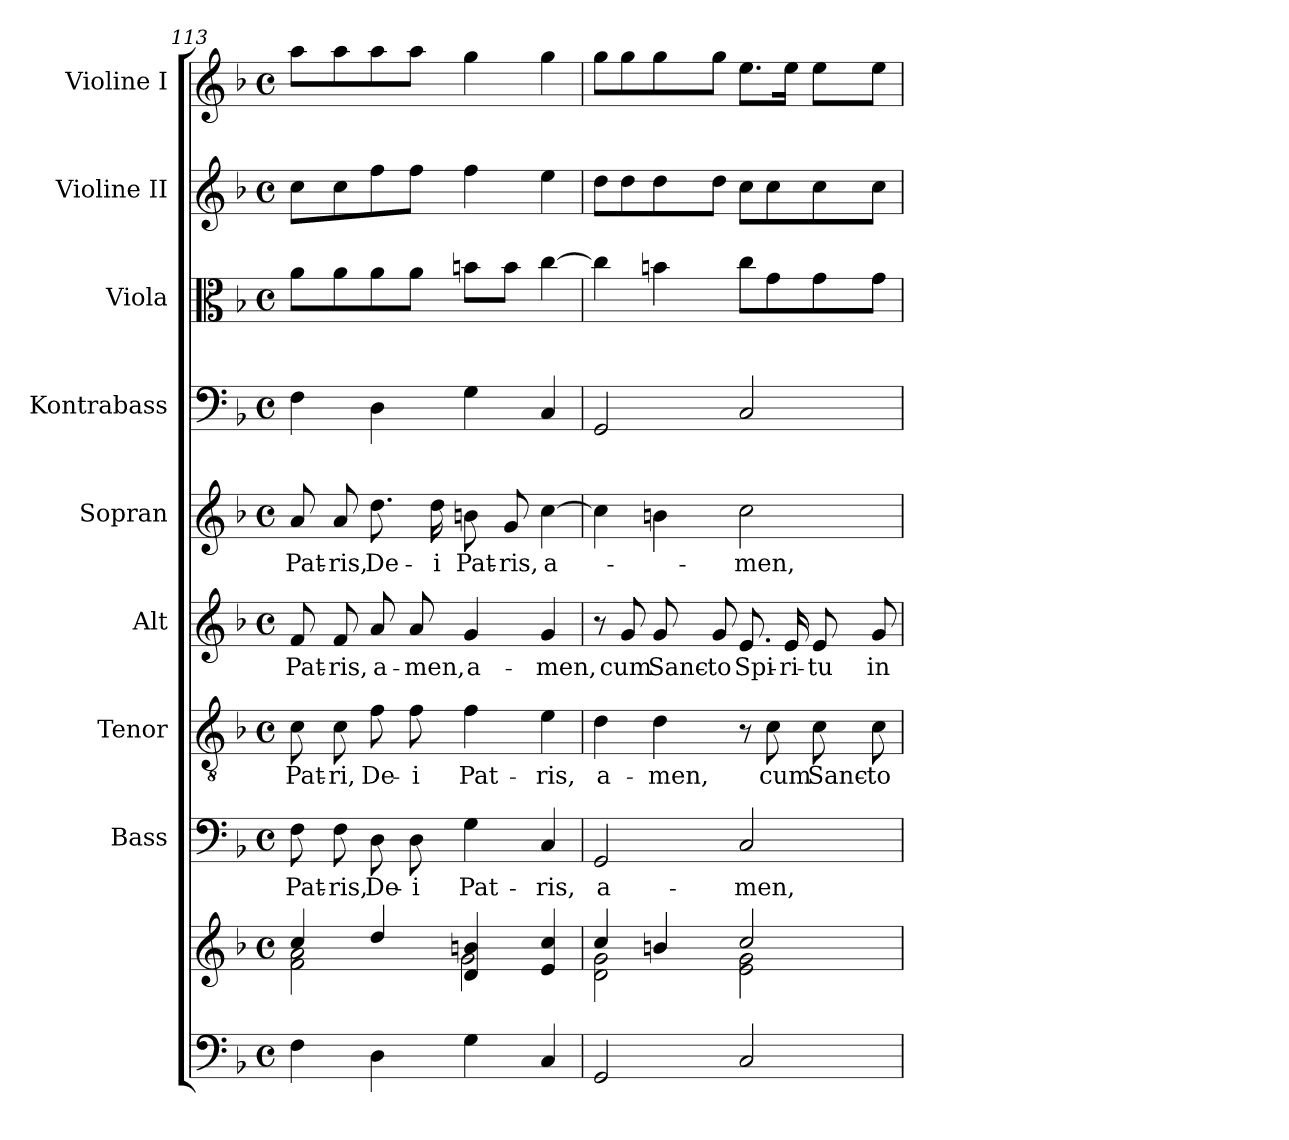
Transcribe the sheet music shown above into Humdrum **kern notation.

**kern	**kern	**kern	**text	**kern	**text	**kern	**text	**kern	**text	**kern	**kern	**kern	**kern
*part9	*part9	*part8	*part8	*part7	*part7	*part6	*part6	*part5	*part5	*part4	*part3	*part2	*part1
*staff10	*staff9	*staff8	*staff8	*staff7	*staff7	*staff6	*staff6	*staff5	*staff5	*staff4	*staff3	*staff2	*staff1
*	*	*I"Bass	*	*I"Tenor	*	*I"Alt	*	*I"Sopran	*	*I"Kontrabass	*I"Viola	*I"Violine II	*I"Violine I
*	*	*I'B.	*	*I'T.	*	*I'A.	*	*I'S.	*	*I'Kb.	*I'Vla.	*I'Vl. II	*I'Vl. I
*clefF4	*clefG2	*clefF4	*	*clefGv2	*	*clefG2	*	*clefG2	*	*clefF4	*clefC3	*clefG2	*clefG2
*	*	*	*	*	*	*	*	*	*	*ITrd7c12	*	*	*
*k[b-]	*k[b-]	*k[b-]	*	*k[b-]	*	*k[b-]	*	*k[b-]	*	*k[b-]	*k[b-]	*k[b-]	*k[b-]
*F:	*F:	*F:	*	*F:	*	*F:	*	*F:	*	*F:	*F:	*F:	*F:
*M4/4	*M4/4	*M4/4	*	*M4/4	*	*M4/4	*	*M4/4	*	*M4/4	*M4/4	*M4/4	*M4/4
*met(c)	*met(c)	*met(c)	*	*met(c)	*	*met(c)	*	*met(c)	*	*met(c)	*met(c)	*met(c)	*met(c)
=113	=113	=113	=113	=113	=113	=113	=113	=113	=113	=113	=113	=113	=113
*	*^	*	*	*	*	*	*	*	*	*	*	*	*
!	!	!	!	!LO:LY:b	!	!LO:LY:b	!	!LO:LY:b	!	!LO:LY:b	!	!	!	!
4F\	4cc/	2f\ 2a\	8F\	Pat-	8c\	Pat-	8f/	Pat-	8a/	Pat-	4FF\	8a\L	8cc\L	8aa\L
!	!	!	!	!LO:LY:b	!	!LO:LY:b	!	!LO:LY:b	!	!LO:LY:b	!	!	!	!
.	.	.	8F\	-ris,	8c\	-ri,	8f/	-ris,	8a/	-ris,	.	8a\	8cc\	8aa\
!	!	!	!	!LO:LY:b	!	!LO:LY:b	!	!LO:LY:b	!	!LO:LY:b	!	!	!	!
4D\	4dd/	.	8D\	De-	8f\	De-	8a/	a-	8.dd\	De-	4DD\	8a\	8ff\	8aa\
!	!	!	!	!LO:LY:b	!	!LO:LY:b	!	!LO:LY:b	!	!	!	!	!	!
.	.	.	8D\	-i	8f\	-i	8a/	-men,	.	.	.	8a\J	8ff\J	8aa\J
!	!	!	!	!	!	!	!	!	!	!LO:LY:b	!	!	!	!
.	.	.	.	.	.	.	.	.	16dd\	-i	.	.	.	.
!	!	!	!	!LO:LY:b	!	!LO:LY:b	!	!LO:LY:b	!	!LO:LY:b	!	!	!	!
4G\	4d/ 4bn/	2g\	4G\	Pat-	4f\	Pat-	4g/	a-	8bn\	Pat-	4GG\	8bn\L	4ff\	4gg\
!	!	!	!	!	!	!	!	!	!	!LO:LY:b	!	!	!	!
.	.	.	.	.	.	.	.	.	8g/	-ris,	.	8b\J	.	.
!	!	!	!	!LO:LY:b	!	!LO:LY:b	!	!LO:LY:b	!	!LO:LY:b	!	!	!	!
4C/	4e/ 4cc/	.	4C/	-ris,	4e\	-ris,	4g/	-men,	[4cc\	a-	4CC/	[4cc\	4ee\	4gg\
=114	=114	=114	=114	=114	=114	=114	=114	=114	=114	=114	=114	=114	=114	=114
!	!	!	!	!LO:LY:b	!	!LO:LY:b	!	!	!	!	!	!	!	!
2GG/	4cc/	2d\ 2g\	2GG/	a-	4d\	a-	8r	.	4cc\]	.	2GGG/	4cc\]	8dd\L	8gg\L
!	!	!	!	!	!	!	!	!LO:LY:b	!	!	!	!	!	!
.	.	.	.	.	.	.	8g/	cum	.	.	.	.	8dd\	8gg\
!	!	!	!	!	!	!LO:LY:b	!	!LO:LY:b	!	!	!	!	!	!
.	4bn/	.	.	.	4d\	-men,	8g/	Sanc-	4bn\	.	.	4bn\	8dd\	8gg\
!	!	!	!	!	!	!	!	!LO:LY:b	!	!	!	!	!	!
.	.	.	.	.	.	.	8g/	-to	.	.	.	.	8dd\J	8gg\J
!	!	!	!	!LO:LY:b	!	!	!	!LO:LY:b	!	!LO:LY:b	!	!	!	!
2C/	2cc/	2e\ 2g\	2C/	-men,	8r	.	8.e/	Spi-	2cc\	-men,	2CC/	8cc\L	8cc\L	8.ee\L
!	!	!	!	!	!	!LO:LY:b	!	!	!	!	!	!	!	!
.	.	.	.	.	8c\	cum	.	.	.	.	.	8g\	8cc\	.
!	!	!	!	!	!	!	!	!LO:LY:b	!	!	!	!	!	!
.	.	.	.	.	.	.	16e/	-ri-	.	.	.	.	.	16ee\Jk
!	!	!	!	!	!	!LO:LY:b	!	!LO:LY:b	!	!	!	!	!	!
.	.	.	.	.	8c\	Sanc-	8e/	-tu	.	.	.	8g\	8cc\	8ee\L
!	!	!	!	!	!	!LO:LY:b	!	!LO:LY:b	!	!	!	!	!	!
.	.	.	.	.	8c\	-to	8g/	in	.	.	.	8g\J	8cc\J	8ee\J
*	*v	*v	*	*	*	*	*	*	*	*	*	*	*	*
=	=	=	=	=	=	=	=	=	=	=	=	=	=
*-	*-	*-	*-	*-	*-	*-	*-	*-	*-	*-	*-	*-	*-
